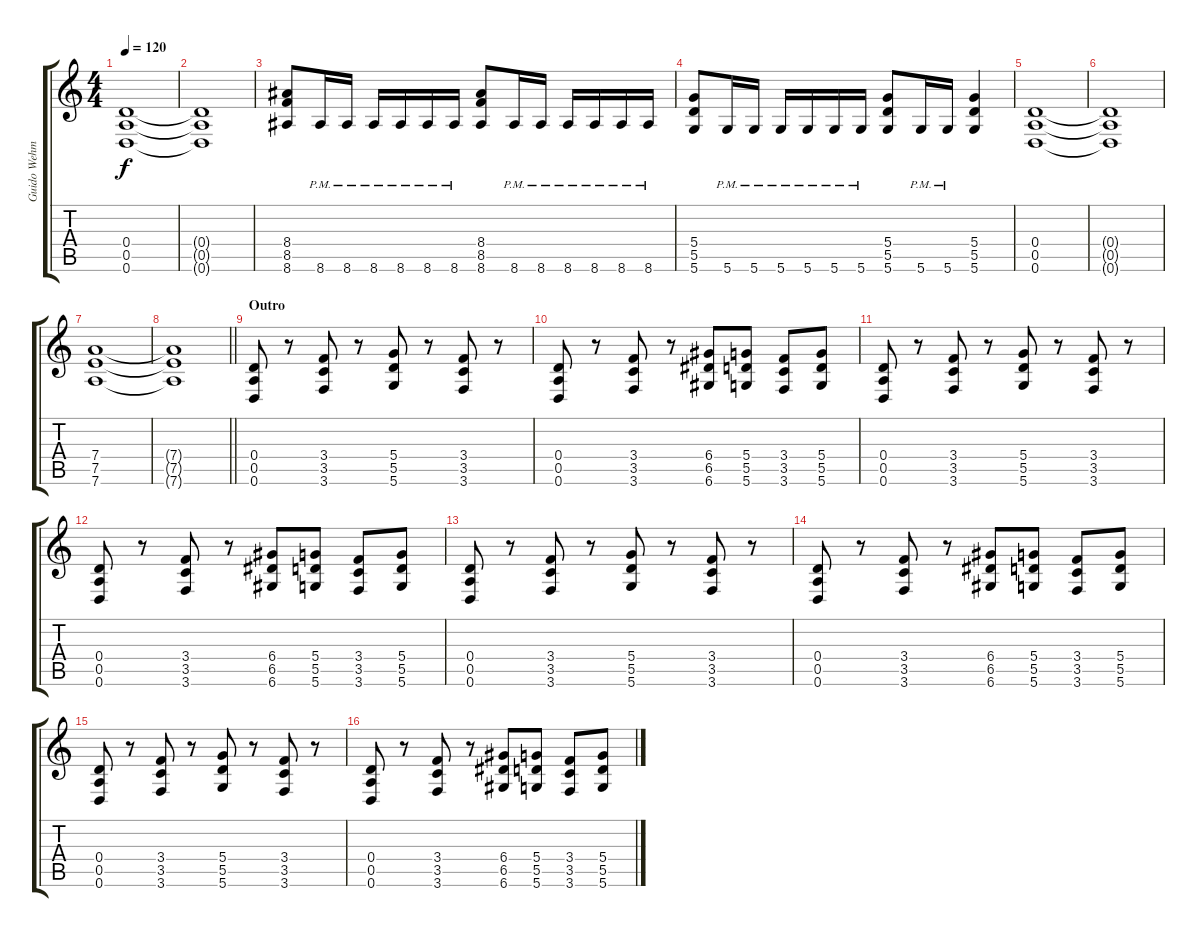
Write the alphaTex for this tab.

\track ("Guido Wehmeyer" "Guido Wehm") {instrument distortionguitar}
\staff {score tabs}
\tuning (E4 B3 G3 D3 A2 D2) {hide}
\ts (4 4)
\tempo 120
\clef g2
\ks c
(0.4 0.5 0.6).1{dy f} |
(0.4{t} 0.5{t} 0.6{t}).1 |
(8.4 8.5 8.6).8 8.6{pm}.16 8.6{pm}.16 8.6{pm}.16 8.6{pm}.16 8.6{pm}.16 8.6{pm}.16 (8.4 8.5 8.6).8 8.6{pm}.16 8.6{pm}.16 8.6{pm}.16 8.6{pm}.16 8.6{pm}.16 8.6{pm}.16 |
(5.4 5.5 5.6).8 5.6{pm}.16 5.6{pm}.16 5.6{pm}.16 5.6{pm}.16 5.6{pm}.16 5.6{pm}.16 (5.4 5.5 5.6).8 5.6{pm}.16 5.6{pm}.16 (5.4 5.5 5.6).4 |
(0.4 0.5 0.6).1 |
(0.4{t} 0.5{t} 0.6{t}).1 |
(7.4 7.5 7.6).1 |
\barLineRight lightlight
(7.4{t} 7.5{t} 7.6{t}).1 |
\section ("" "Outro")
(0.4 0.5 0.6).8 r.8 (3.4 3.5 3.6).8 r.8 (5.4 5.5 5.6).8 r.8 (3.4 3.5 3.6).8 r.8 |
(0.4 0.5 0.6).8 r.8 (3.4 3.5 3.6).8 r.8 (6.4 6.5 6.6).8 (5.4 5.5 5.6).8 (3.4 3.5 3.6).8 (5.4 5.5 5.6).8 |
(0.4 0.5 0.6).8 r.8 (3.4 3.5 3.6).8 r.8 (5.4 5.5 5.6).8 r.8 (3.4 3.5 3.6).8 r.8 |
(0.4 0.5 0.6).8 r.8 (3.4 3.5 3.6).8 r.8 (6.4 6.5 6.6).8 (5.4 5.5 5.6).8 (3.4 3.5 3.6).8 (5.4 5.5 5.6).8 |
(0.4 0.5 0.6).8 r.8 (3.4 3.5 3.6).8 r.8 (5.4 5.5 5.6).8 r.8 (3.4 3.5 3.6).8 r.8 |
(0.4 0.5 0.6).8 r.8 (3.4 3.5 3.6).8 r.8 (6.4 6.5 6.6).8 (5.4 5.5 5.6).8 (3.4 3.5 3.6).8 (5.4 5.5 5.6).8 |
(0.4 0.5 0.6).8 r.8 (3.4 3.5 3.6).8 r.8 (5.4 5.5 5.6).8 r.8 (3.4 3.5 3.6).8 r.8 |
(0.4 0.5 0.6).8 r.8 (3.4 3.5 3.6).8 r.8 (6.4 6.5 6.6).8 (5.4 5.5 5.6).8 (3.4 3.5 3.6).8 (5.4 5.5 5.6).8
